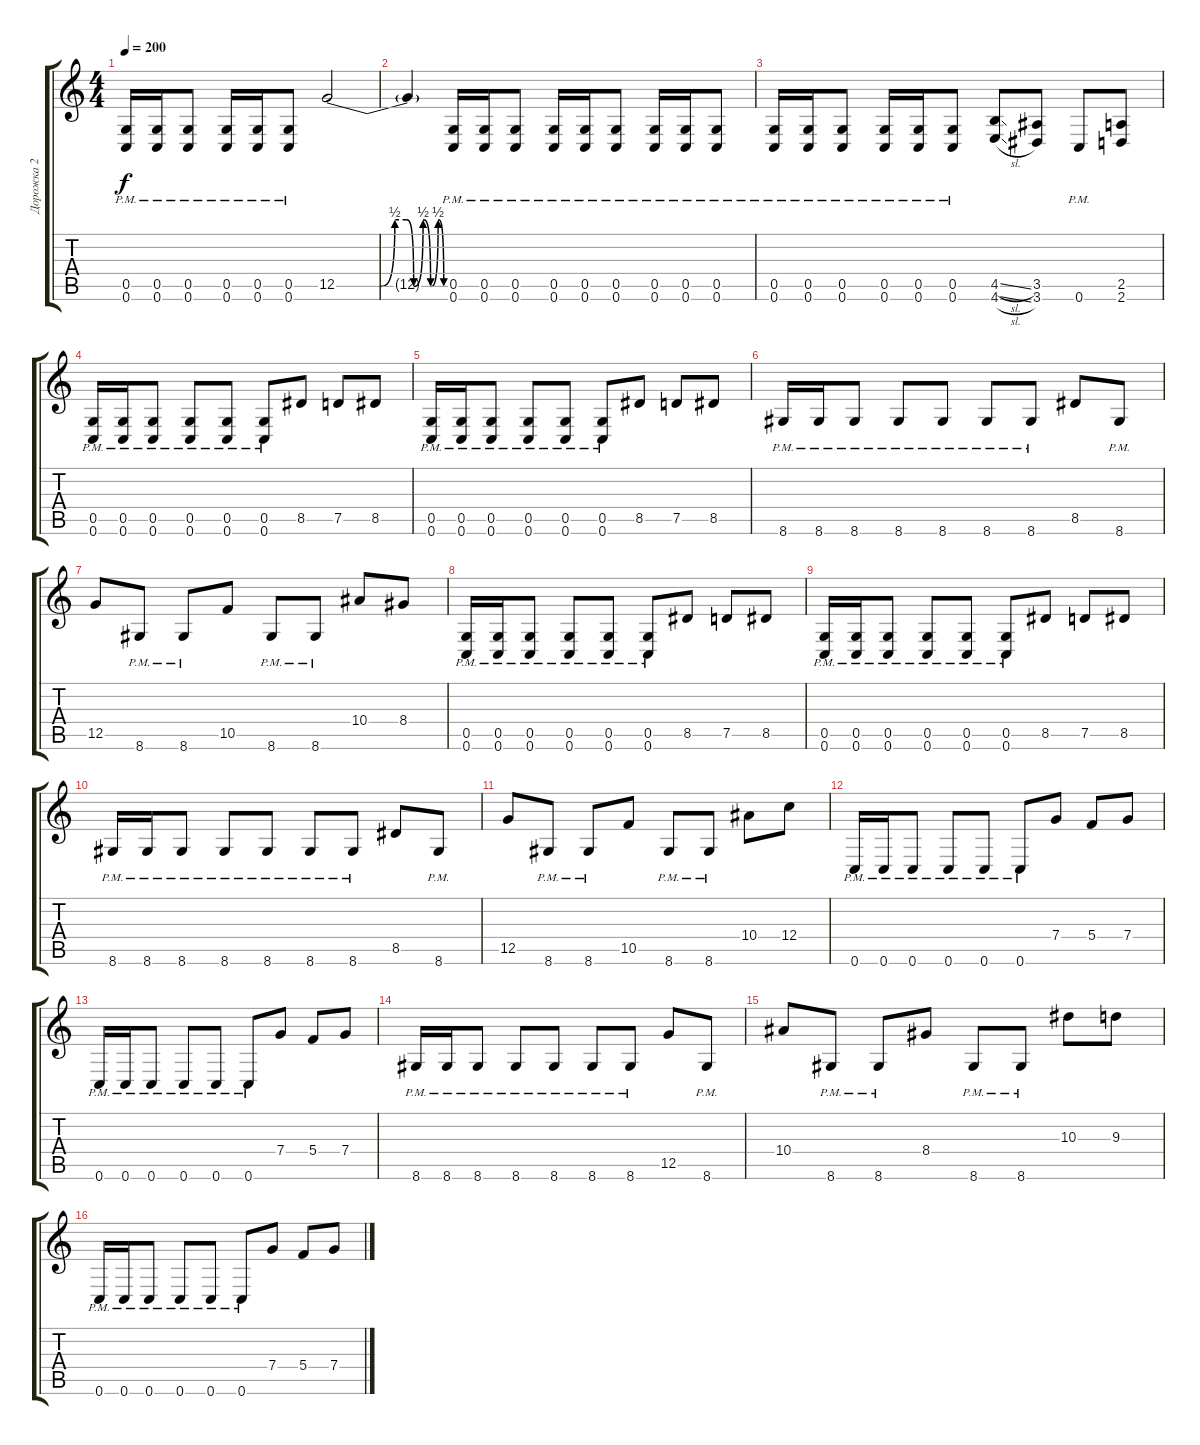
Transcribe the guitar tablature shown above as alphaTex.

\track ("Дорожка 2" "Дорожка 2") {instrument distortionguitar}
\staff {score tabs}
\tuning (D4 A3 F3 C3 G2 C2) {hide}
\ts (4 4)
\tempo 200
\clef g2
\ks c
(0.5{pm} 0.6{pm}).16{dy f} (0.5{pm} 0.6{pm}).16 (0.5{pm} 0.6{pm}).8 (0.5{pm} 0.6{pm}).16 (0.5{pm} 0.6{pm}).16 (0.5{pm} 0.6{pm}).8 12.5{be (custom 0 0 15 0 23 0 31 2 37 2 41 0 46 2 50 0 54 2 57 0 60 0)}.2{instrument guitarharmonics} |
12.5{t}.4 (0.5{pm} 0.6{pm}).16{instrument distortionguitar} (0.5{pm} 0.6{pm}).16 (0.5{pm} 0.6{pm}).8 (0.5{pm} 0.6{pm}).16 (0.5{pm} 0.6{pm}).16 (0.5{pm} 0.6{pm}).8 (0.5{pm} 0.6{pm}).16 (0.5{pm} 0.6{pm}).16 (0.5{pm} 0.6{pm}).8 |
(0.5{pm} 0.6{pm}).16 (0.5{pm} 0.6{pm}).16 (0.5{pm} 0.6{pm}).8 (0.5{pm} 0.6{pm}).16 (0.5{pm} 0.6{pm}).16 (0.5{pm} 0.6{pm}).8 (4.5{sl} 4.6{sl}).8 (3.5 3.6).8 0.6{pm}.8 (2.5 2.6).8 |
(0.5{pm} 0.6{pm}).16 (0.5{pm} 0.6{pm}).16 (0.5{pm} 0.6{pm}).8 (0.5{pm} 0.6{pm}).8 (0.5{pm} 0.6{pm}).8 (0.5{pm} 0.6{pm}).8 8.5.8 7.5.8 8.5.8 |
(0.5{pm} 0.6{pm}).16 (0.5{pm} 0.6{pm}).16 (0.5{pm} 0.6{pm}).8 (0.5{pm} 0.6{pm}).8 (0.5{pm} 0.6{pm}).8 (0.5{pm} 0.6{pm}).8 8.5.8 7.5.8 8.5.8 |
8.6{pm}.16 8.6{pm}.16 8.6{pm}.8 8.6{pm}.8 8.6{pm}.8 8.6{pm}.8 8.6{pm}.8 8.5.8 8.6{pm}.8 |
12.5.8 8.6{pm}.8 8.6{pm}.8 10.5.8 8.6{pm}.8 8.6{pm}.8 10.4.8 8.4.8 |
(0.5{pm} 0.6{pm}).16 (0.5{pm} 0.6{pm}).16 (0.5{pm} 0.6{pm}).8 (0.5{pm} 0.6{pm}).8 (0.5{pm} 0.6{pm}).8 (0.5{pm} 0.6{pm}).8 8.5.8 7.5.8 8.5.8 |
(0.5{pm} 0.6{pm}).16 (0.5{pm} 0.6{pm}).16 (0.5{pm} 0.6{pm}).8 (0.5{pm} 0.6{pm}).8 (0.5{pm} 0.6{pm}).8 (0.5{pm} 0.6{pm}).8 8.5.8 7.5.8 8.5.8 |
8.6{pm}.16 8.6{pm}.16 8.6{pm}.8 8.6{pm}.8 8.6{pm}.8 8.6{pm}.8 8.6{pm}.8 8.5.8 8.6{pm}.8 |
12.5.8 8.6{pm}.8 8.6{pm}.8 10.5.8 8.6{pm}.8 8.6{pm}.8 10.4.8 12.4.8 |
0.6{pm}.16 0.6{pm}.16 0.6{pm}.8 0.6{pm}.8 0.6{pm}.8 0.6{pm}.8 7.4.8 5.4.8 7.4.8 |
0.6{pm}.16 0.6{pm}.16 0.6{pm}.8 0.6{pm}.8 0.6{pm}.8 0.6{pm}.8 7.4.8 5.4.8 7.4.8 |
8.6{pm}.16 8.6{pm}.16 8.6{pm}.8 8.6{pm}.8 8.6{pm}.8 8.6{pm}.8 8.6{pm}.8 12.5.8 8.6{pm}.8 |
10.4.8 8.6{pm}.8 8.6{pm}.8 8.4.8 8.6{pm}.8 8.6{pm}.8 10.3.8 9.3.8 |
0.6{pm}.16 0.6{pm}.16 0.6{pm}.8 0.6{pm}.8 0.6{pm}.8 0.6{pm}.8 7.4.8 5.4.8 7.4.8
